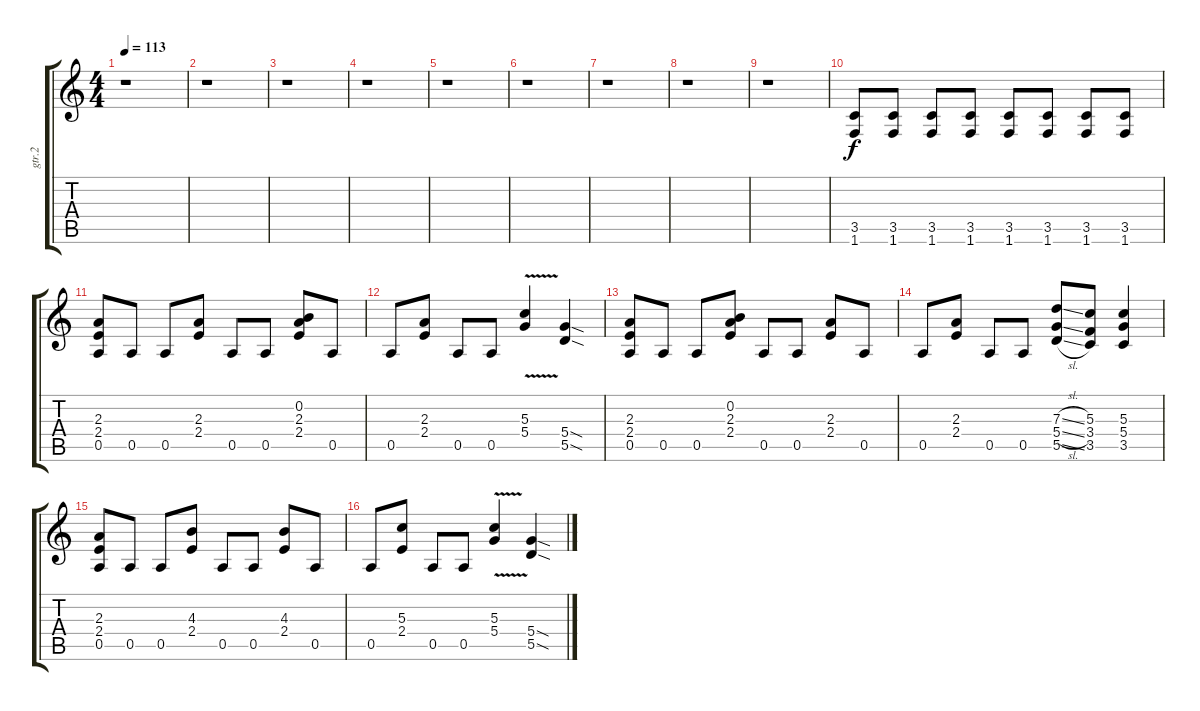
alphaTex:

\track ("gtr.2" "gtr.2") {instrument distortionguitar}
\staff {score tabs}
\tuning (E4 B3 G3 D3 A2 E2) {hide}
\ts (4 4)
\tempo 113
\clef g2
\ks c
r.1{dy f} |
r.1 |
r.1 |
r.1 |
r.1 |
r.1 |
r.1 |
r.1 |
r.1 |
(3.5 1.6).8 (3.5 1.6).8 (3.5 1.6).8 (3.5 1.6).8 (3.5 1.6).8 (3.5 1.6).8 (3.5 1.6).8 (3.5 1.6).8 |
(2.3 2.4 0.5).8 0.5.8 0.5.8 (2.3 2.4).8 0.5.8 0.5.8 (0.2 2.3 2.4).8 0.5.8 |
0.5.8 (2.3 2.4).8 0.5.8 0.5.8 (5.3{v} 5.4).4 (5.4{sod} 5.5{sod}).4 |
(2.3 2.4 0.5).8 0.5.8 0.5.8 (0.2 2.3 2.4).8 0.5.8 0.5.8 (2.3 2.4).8 0.5.8 |
0.5.8 (2.3 2.4).8 0.5.8 0.5.8 (7.3{sl} 5.4{sl} 5.5{sl}).8 (5.3 3.4 3.5).8 (5.3 5.4 3.5).4 |
(2.3 2.4 0.5).8 0.5.8 0.5.8 (4.3 2.4).8 0.5.8 0.5.8 (4.3 2.4).8 0.5.8 |
0.5.8 (5.3 2.4).8 0.5.8 0.5.8 (5.3{v} 5.4).4 (5.4{sod} 5.5{sod}).4
